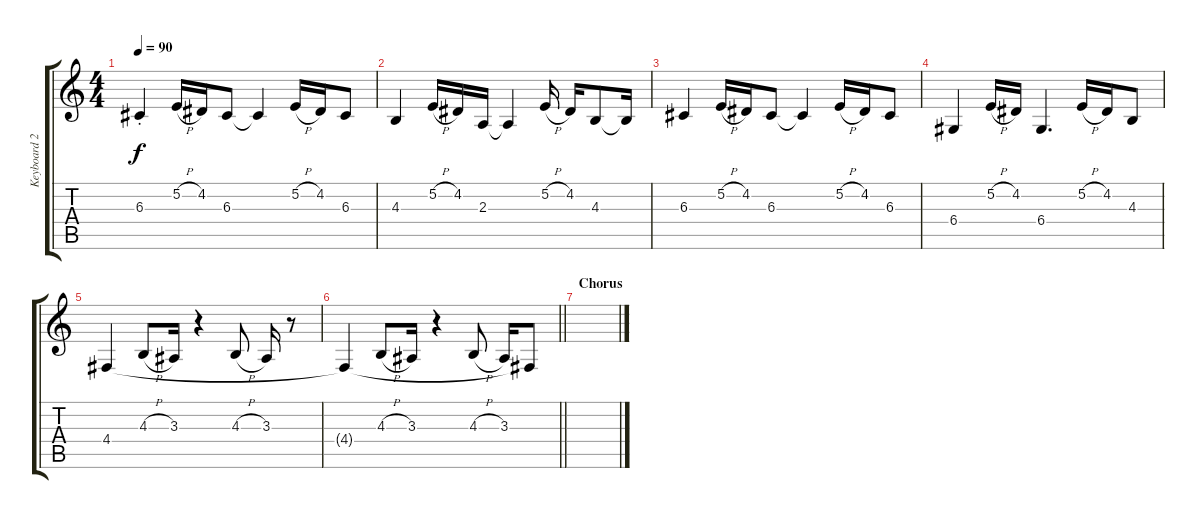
\track ("Keyboard 2" "Keyboard 2") {instrument stringensemble1}
\staff {score tabs}
\tuning (E4 B3 G3 D3 A2 E2) {hide}
\ts (4 4)
\tempo 90
\clef g2
\ks c
6.3{st}.4{dy f} 5.2{h}.16 4.2.16 6.3.8 6.3{t}.4 5.2{h}.16 4.2.16 6.3.8 |
4.3.4 5.2{h}.16 4.2.16 2.3.16 2.3{t}.4 5.2{h}.16 4.2.16 4.3.8 4.3{t}.16 |
6.3.4 5.2{h}.16 4.2.16 6.3.8 6.3{t}.4 5.2{h}.16 4.2.16 6.3.8 |
6.4.4 5.2{h}.16 4.2.16 6.4.4{d} 5.2{h}.16 4.2.16 4.3.8 |
4.4.4 4.3{h}.8 3.3.16 r.4 4.3{h}.8 3.3.16 r.8 |
\barLineRight lightlight
4.4{t}.4 4.3{h}.8 3.3.16 r.4 4.3{h}.8 3.3.16 4.4{t}.8 |
\section ("" "Chorus")
